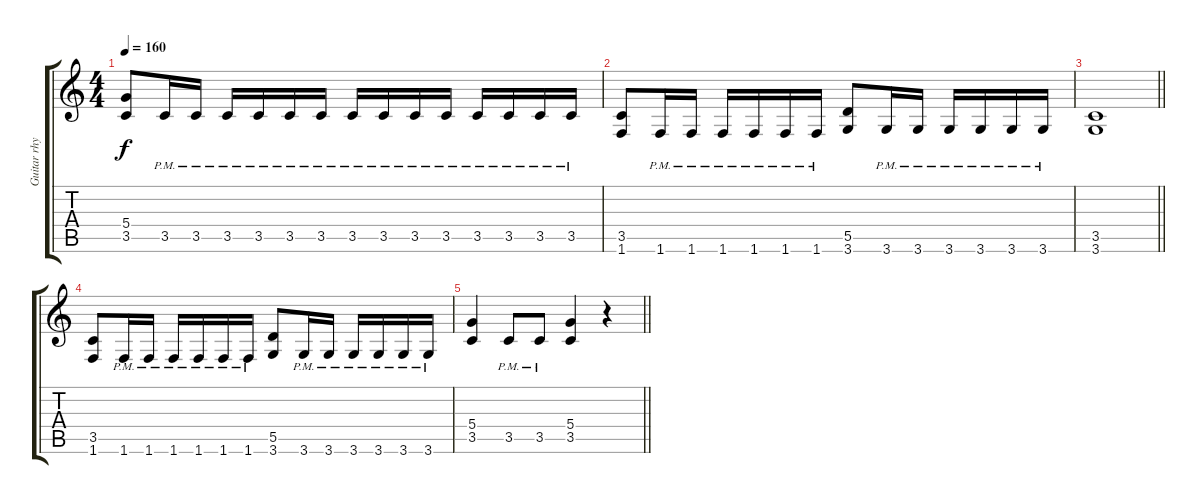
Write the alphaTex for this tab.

\track ("Guitar rhytm" "Guitar rhy") {instrument distortionguitar}
\staff {score tabs}
\tuning (E4 B3 G3 D3 A2 E2) {hide}
\ts (4 4)
\tempo 160
\clef g2
\ks c
(5.4 3.5).8{dy f} 3.5{pm}.16 3.5{pm}.16 3.5{pm}.16 3.5{pm}.16 3.5{pm}.16 3.5{pm}.16 3.5{pm}.16 3.5{pm}.16 3.5{pm}.16 3.5{pm}.16 3.5{pm}.16 3.5{pm}.16 3.5{pm}.16 3.5{pm}.16 |
(3.5 1.6).8 1.6{pm}.16 1.6{pm}.16 1.6{pm}.16 1.6{pm}.16 1.6{pm}.16 1.6{pm}.16 (5.5 3.6).8 3.6{pm}.16 3.6{pm}.16 3.6{pm}.16 3.6{pm}.16 3.6{pm}.16 3.6{pm}.16 |
\barLineRight lightlight
(3.5 3.6).1 |
(3.5 1.6).8 1.6{pm}.16 1.6{pm}.16 1.6{pm}.16 1.6{pm}.16 1.6{pm}.16 1.6{pm}.16 (5.5 3.6).8 3.6{pm}.16 3.6{pm}.16 3.6{pm}.16 3.6{pm}.16 3.6{pm}.16 3.6{pm}.16 |
\barLineRight lightlight
(5.4 3.5).4 3.5{pm}.8 3.5{pm}.8 (5.4 3.5).4 r.4
